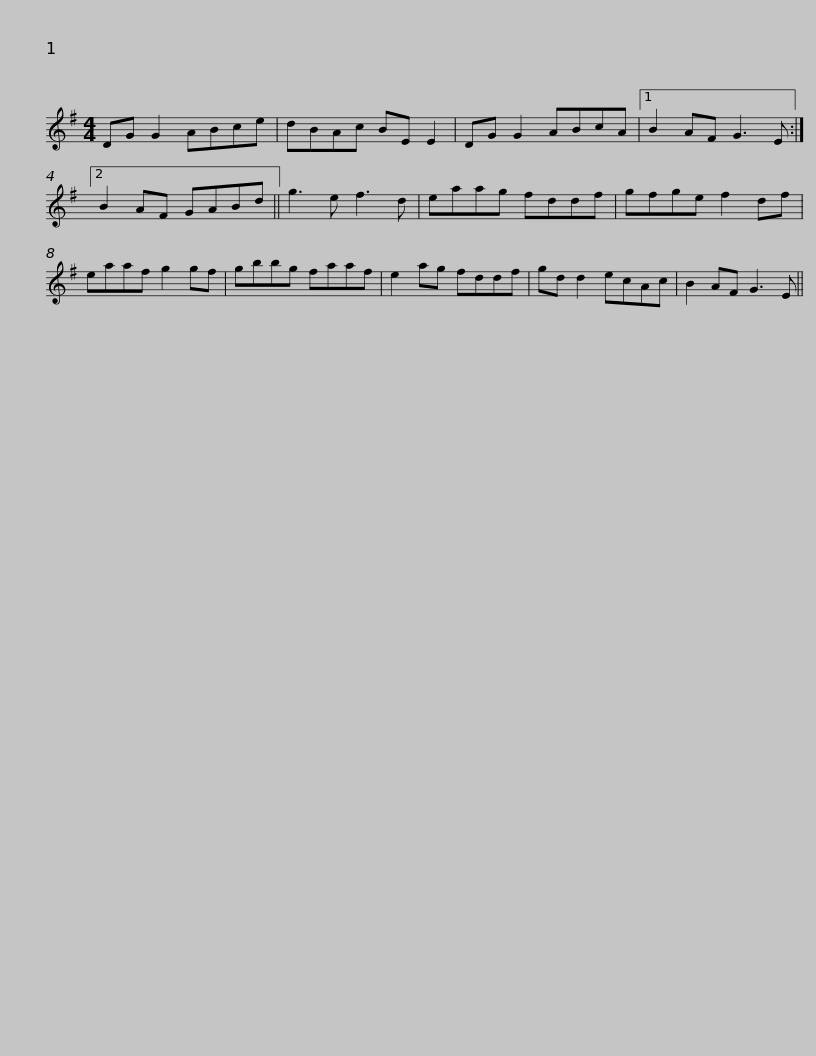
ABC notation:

X:1
L:1/8
M:4/4
I:linebreak $
K:G
V:1 treble
V:1
 DG G2 ABce | dBAc BE E2 | DG G2 ABcA |1 B2 AF G3 E :|2 B2 AF GABd || %5
 g3 e f3 d |$ eaag fddf | gfge f2 df | eaaf g2 gf | gbbg faaf | %10
 e2 ag fddf | gd d2 ecAc |$ B2 AF G3 E || %13
